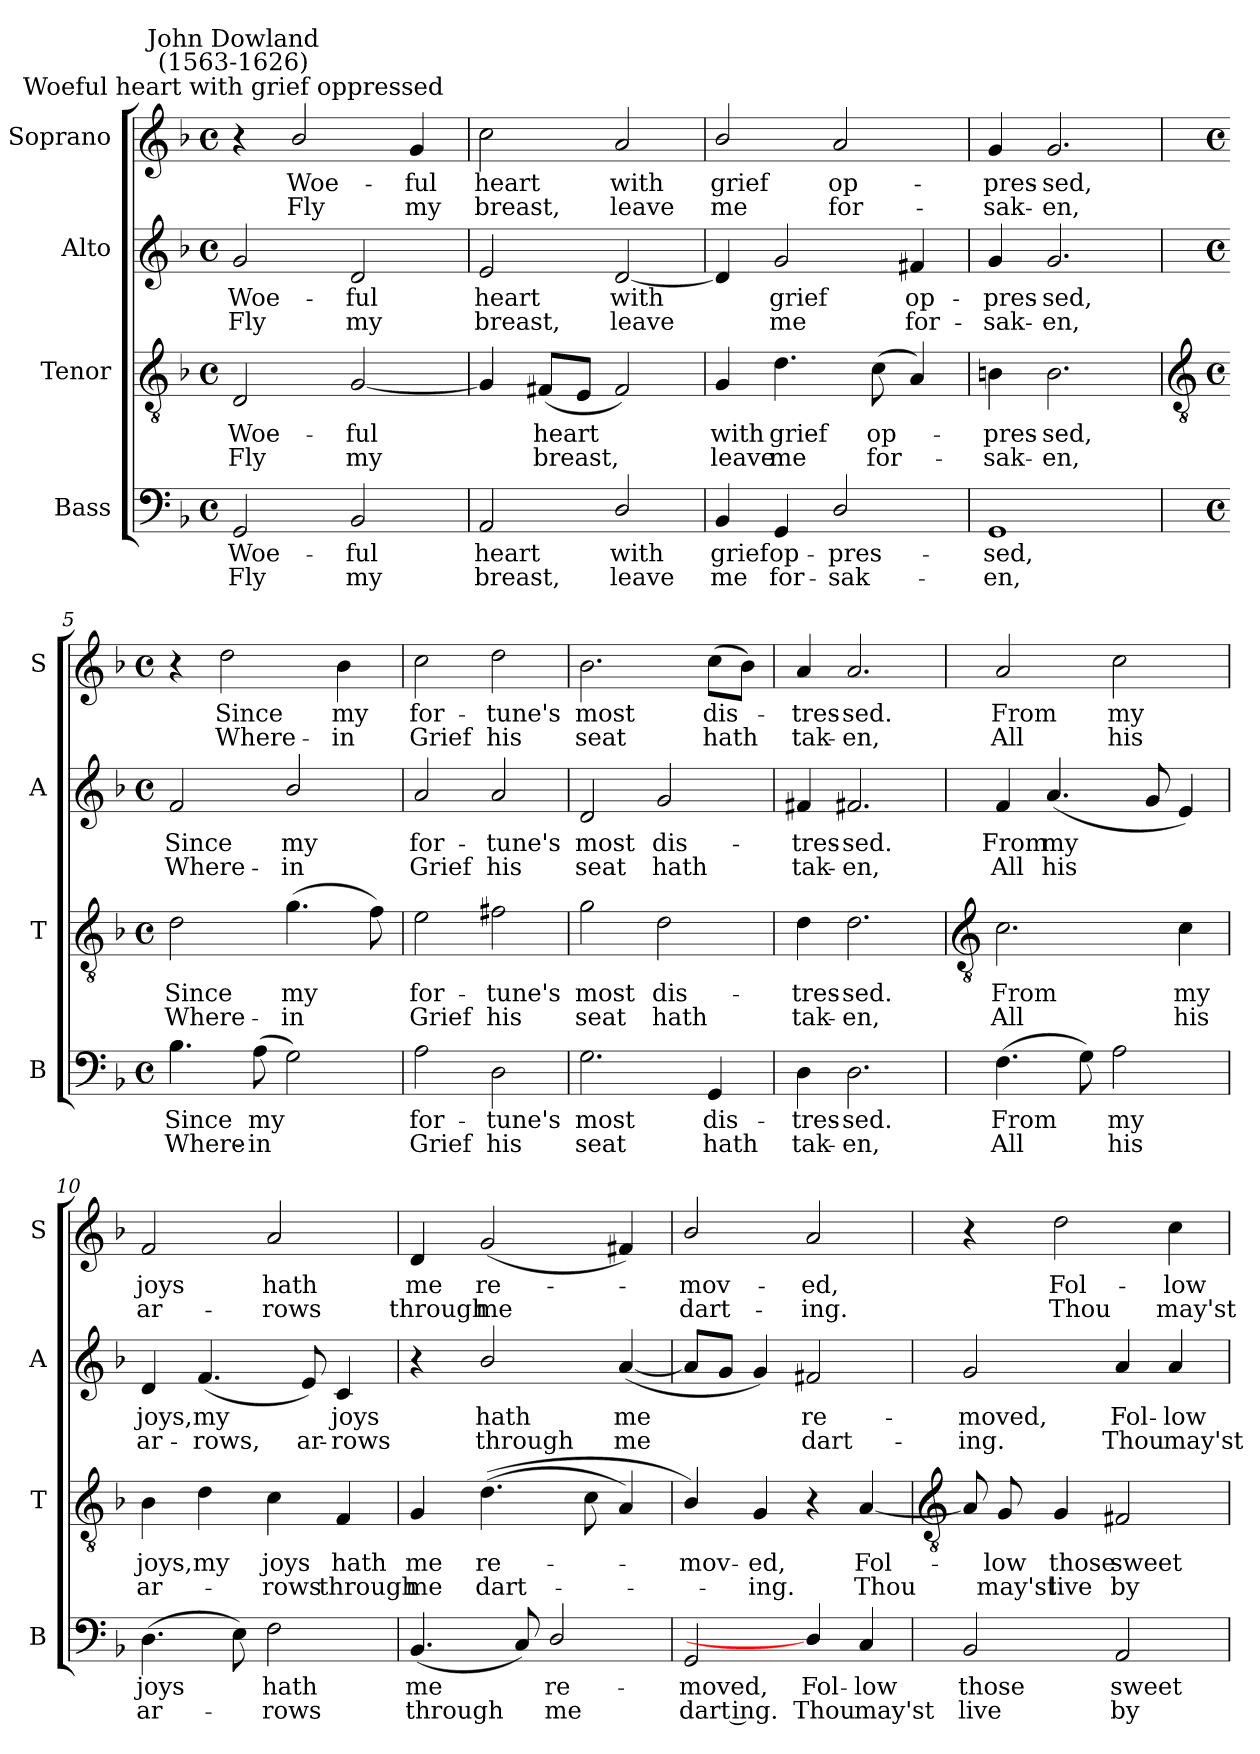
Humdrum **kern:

**kern	**text	**text	**kern	**text	**text	**kern	**text	**text	**kern	**text	**text
*part4	*part4	*part4	*part3	*part3	*part3	*part2	*part2	*part2	*part1	*part1	*part1
*staff4	*staff4	*staff4	*staff3	*staff3	*staff3	*staff2	*staff2	*staff2	*staff1	*staff1	*staff1
*I"Bass	*	*	*I"Tenor	*	*	*I"Alto	*	*	*I"Soprano	*	*
*I'B	*	*	*I'T	*	*	*I'A	*	*	*I'S	*	*
*clefF4	*	*	*clefGv2	*	*	*clefG2	*	*	*clefG2	*	*
*k[b-]	*	*	*k[b-]	*	*	*k[b-]	*	*	*k[b-]	*	*
*F:	*	*	*F:	*	*	*F:	*	*	*F:	*	*
*M4/4	*	*	*M4/4	*	*	*M4/4	*	*	*M4/4	*	*
*met(c)	*	*	*met(c)	*	*	*met(c)	*	*	*met(c)	*	*
=1	=1	=1	=1	=1	=1	=1	=1	=1	=1	=1	=1
!	!	!	!	!	!	!	!	!	!LO:TX:a:cj:t=Woeful heart with grief oppressed	!	!
!	!	!	!	!	!	!	!	!	!LO:TX:a:cj:t=John Dowland\n(1563-1626)	!	!
!	!LO:LY:b	!LO:LY:b	!	!LO:LY:b	!LO:LY:b	!	!LO:LY:b	!LO:LY:b	!	!	!
2GG	Woe-	-Fly	2D	Woe-	-Fly	2g	Woe-	-Fly	4r	.	.
!	!	!	!	!	!	!	!	!	!	!LO:LY:b	!LO:LY:b
.	.	.	.	.	.	.	.	.	2b-/	Woe-	-Fly
!	!LO:LY:b	!LO:LY:b	!	!LO:LY:b	!LO:LY:b	!	!LO:LY:b	!LO:LY:b	!	!	!
2BB-	ful	my	[2G	ful	my	2d	ful	my	.	.	.
!	!	!	!	!	!	!	!	!	!	!LO:LY:b	!LO:LY:b
.	.	.	.	.	.	.	.	.	4g	ful	my
=2	=2	=2	=2	=2	=2	=2	=2	=2	=2	=2	=2
!	!LO:LY:b	!LO:LY:b	!	!	!	!	!LO:LY:b	!LO:LY:b	!	!LO:LY:b	!LO:LY:b
2AA	heart	breast,	4G]	.	.	2e	heart	breast,	2cc	heart	breast,
!	!	!	!	!LO:LY:b	!LO:LY:b	!	!	!	!	!	!
.	.	.	(<8F#XL	heart	breast,	.	.	.	.	.	.
.	.	.	8EJ	.	.	.	.	.	.	.	.
!	!LO:LY:b	!LO:LY:b	!	!	!	!	!LO:LY:b	!LO:LY:b	!	!LO:LY:b	!LO:LY:b
2D/	with	leave	2F#)	.	.	[2d	with	leave	2a	with	leave
=3	=3	=3	=3	=3	=3	=3	=3	=3	=3	=3	=3
!	!LO:LY:b	!LO:LY:b	!	!LO:LY:b	!LO:LY:b	!	!	!	!	!LO:LY:b	!LO:LY:b
4BB-	grief	me	4G	with	leave	4d]	.	.	2b-/	grief	me
!	!LO:LY:b	!LO:LY:b	!	!LO:LY:b	!LO:LY:b	!	!LO:LY:b	!LO:LY:b	!	!	!
4GG	op-	-for-	4.d	grief	me	2g	grief	me	.	.	.
!	!LO:LY:b	!LO:LY:b	!	!	!	!	!	!	!	!LO:LY:b	!LO:LY:b
2D/	-pres-	-sak-	.	.	.	.	.	.	2a	op-	-for-
!	!	!	!	!LO:LY:b	!LO:LY:b	!	!	!	!	!	!
.	.	.	(<8cL	op-	for-	.	.	.	.	.	.
!	!	!	!	!	!	!	!LO:LY:b	!LO:LY:b	!	!	!
.	.	.	4A)	.	.	4f#X	op-	-for-	.	.	.
=4	=4	=4	=4	=4	=4	=4	=4	=4	=4	=4	=4
!	!LO:LY:b	!LO:LY:b	!	!LO:LY:b	!LO:LY:b	!	!LO:LY:b	!LO:LY:b	!	!LO:LY:b	!LO:LY:b
1GG	-sed,	en,	4Bn	pres-	-sak-	4g	-pres-	-sak-	4g	-pres-	-sak-
!	!	!	!	!LO:LY:b	!LO:LY:b	!	!LO:LY:b	!LO:LY:b	!	!LO:LY:b	!LO:LY:b
.	.	.	2.B	-sed,	en,	2.g	-sed,	en,	2.g	-sed,	en,
!!LO:LB:g=z
=5	=5	=5	=5	=5	=5	=5	=5	=5	=5	=5	=5
*	*	*	*clefGv2	*	*	*	*	*	*	*	*
*M4/4	*	*	*M4/4	*	*	*M4/4	*	*	*M4/4	*	*
*met(c)	*	*	*met(c)	*	*	*met(c)	*	*	*met(c)	*	*
!	!LO:LY:b	!LO:LY:b	!	!LO:LY:b	!LO:LY:b	!	!LO:LY:b	!LO:LY:b	!	!	!
4.B-	Since	Where-	2d	Since	Where-	2f	Since	Where-	4r	.	.
!	!	!	!	!	!	!	!	!	!	!LO:LY:b	!LO:LY:b
.	.	.	.	.	.	.	.	.	2dd	Since	Where-
!	!LO:LY:b	!LO:LY:b	!	!	!	!	!	!	!	!	!
(>8AL	-my	in	.	.	.	.	.	.	.	.	.
!	!	!	!	!LO:LY:b	!LO:LY:b	!	!LO:LY:b	!LO:LY:b	!	!	!
2G)	.	.	(>4.g	-my	in	2b-/	-my	in	.	.	.
!	!	!	!	!	!	!	!	!	!	!LO:LY:b	!LO:LY:b
.	.	.	.	.	.	.	.	.	4b-	-my	in
.	.	.	8f)	.	.	.	.	.	.	.	.
=6	=6	=6	=6	=6	=6	=6	=6	=6	=6	=6	=6
!	!LO:LY:b	!LO:LY:b	!	!LO:LY:b	!LO:LY:b	!	!LO:LY:b	!LO:LY:b	!	!LO:LY:b	!LO:LY:b
2A	for-	-Grief	2e	for-	-Grief	2a	for-	-Grief	2cc	for-	-Grief
!	!LO:LY:b	!LO:LY:b	!	!LO:LY:b	!LO:LY:b	!	!LO:LY:b	!LO:LY:b	!	!LO:LY:b	!LO:LY:b
2D	tune's	his	2f#X	tune's	his	2a	tune's	his	2dd	tune's	his
=7	=7	=7	=7	=7	=7	=7	=7	=7	=7	=7	=7
!	!LO:LY:b	!LO:LY:b	!	!LO:LY:b	!LO:LY:b	!	!LO:LY:b	!LO:LY:b	!	!LO:LY:b	!LO:LY:b
2.G	most	seat	2g	most	seat	2d	most	seat	2.b-	most	seat
!	!	!	!	!LO:LY:b	!LO:LY:b	!	!LO:LY:b	!LO:LY:b	!	!	!
.	.	.	2d	dis-	-hath	2g	dis-	-hath	.	.	.
!	!LO:LY:b	!LO:LY:b	!	!	!	!	!	!	!	!LO:LY:b	!LO:LY:b
4GG	dis-	-hath	.	.	.	.	.	.	(>8ccL	dis-	hath
.	.	.	.	.	.	.	.	.	8b-J)	.	.
=8	=8	=8	=8	=8	=8	=8	=8	=8	=8	=8	=8
!	!LO:LY:b	!LO:LY:b	!	!LO:LY:b	!LO:LY:b	!	!LO:LY:b	!LO:LY:b	!	!LO:LY:b	!LO:LY:b
4D	tres-	-tak-	4d	tres-	-tak-	4f#X	tres-	-tak-	4a	tres-	-tak-
!	!LO:LY:b	!LO:LY:b	!	!LO:LY:b	!LO:LY:b	!	!LO:LY:b	!LO:LY:b	!	!LO:LY:b	!LO:LY:b
2.D	-sed.	en,	2.d	-sed.	en,	2.f#X	-sed.	en,	2.a	-sed.	en,
!!LO:LB:g=z
=9	=9	=9	=9	=9	=9	=9	=9	=9	=9	=9	=9
*	*	*	*clefGv2	*	*	*	*	*	*	*	*
!	!LO:LY:b	!LO:LY:b	!	!LO:LY:b	!LO:LY:b	!	!LO:LY:b	!LO:LY:b	!	!LO:LY:b	!LO:LY:b
(>4.F	From	All	2.c	From	All	4f	From	All	2a	From	All
!	!	!	!	!	!	!	!LO:LY:b	!LO:LY:b	!	!	!
.	.	.	.	.	.	(<4.a	my	his	.	.	.
8G)	.	.	.	.	.	.	.	.	.	.	.
!	!LO:LY:b	!LO:LY:b	!	!	!	!	!	!	!	!LO:LY:b	!LO:LY:b
2A	my	his	.	.	.	.	.	.	2cc	my	his
.	.	.	.	.	.	8g	.	.	.	.	.
!	!	!	!	!LO:LY:b	!LO:LY:b	!	!	!	!	!	!
.	.	.	4c	my	his	4e)	.	.	.	.	.
=10	=10	=10	=10	=10	=10	=10	=10	=10	=10	=10	=10
!	!LO:LY:b	!LO:LY:b	!	!LO:LY:b	!LO:LY:b	!	!LO:LY:b	!LO:LY:b	!	!LO:LY:b	!LO:LY:b
(>4.D	joys	ar-	4B-	joys,	ar-	4d	joys,	ar-	2f	joys	ar-
!	!	!	!	!LO:LY:b	!	!	!LO:LY:b	!LO:LY:b	!	!	!
.	.	.	4d	-my	.	(<4.f	-my	rows,	.	.	.
8E)	.	.	.	.	.	.	.	.	.	.	.
!	!LO:LY:b	!LO:LY:b	!	!LO:LY:b	!LO:LY:b	!	!	!	!	!LO:LY:b	!LO:LY:b
2F	hath	rows	4c	joys	rows	.	.	.	2a	-hath	rows
!	!	!	!	!	!	!	!	!LO:LY:b	!	!	!
.	.	.	.	.	.	8e)	.	ar-	.	.	.
!	!	!	!	!LO:LY:b	!LO:LY:b	!	!LO:LY:b	!LO:LY:b	!	!	!
.	.	.	4F	hath	through	4c	-joys	rows	.	.	.
=11	=11	=11	=11	=11	=11	=11	=11	=11	=11	=11	=11
!	!LO:LY:b	!LO:LY:b	!	!LO:LY:b	!LO:LY:b	!	!	!	!	!LO:LY:b	!LO:LY:b
(<4.BB-	me	through	4G	me	me	4r	.	.	4d	me	through
!	!	!	!	!LO:LY:b	!LO:LY:b	!	!LO:LY:b	!LO:LY:b	!	!LO:LY:b	!LO:LY:b
.	.	.	(>(>4.d	re-	dart-	2b-/	hath	through	(<2g	re-	me
8C)	.	.	.	.	.	.	.	.	.	.	.
!	!LO:LY:b	!LO:LY:b	!	!	!	!	!	!	!	!	!
2D/	re-	-me	.	.	.	.	.	.	.	.	.
.	.	.	8c	.	.	.	.	.	.	.	.
!	!	!	!	!	!	!	!LO:LY:b	!LO:LY:b	!	!	!
.	.	.	4A)	.	.	(<[4a	me	me	4f#X)	.	.
=12	=12	=12	=12	=12	=12	=12	=12	=12	=12	=12	=12
!	!LO:LY:b	!LO:LY:b	!	!LO:LY:b	!	!	!	!	!	!LO:LY:b	!LO:LY:b
2GG	moved,	dart ing.	4B-/)	mov-	.	8aL]	.	.	2b-/	mov-	-dart-
.	.	.	.	.	.	8gJ	.	.	.	.	.
!	!	!	!	!LO:LY:b	!LO:LY:b	!	!	!	!	!	!
.	.	.	4G	-ed,	ing.	4g)	.	.	.	.	.
!	!LO:LY:b	!LO:LY:b	!	!	!	!	!LO:LY:b	!LO:LY:b	!	!LO:LY:b	!LO:LY:b
4D/]	Fol-	-Thou	4r	.	.	2f#X	re-	-dart-	2a	-ed,	ing.
!	!LO:LY:b	!LO:LY:b	!	!LO:LY:b	!LO:LY:b	!	!	!	!	!	!
4C	low	may'st	[4A	Fol-	Thou	.	.	.	.	.	.
!!LO:LB:g=z
=13	=13	=13	=13	=13	=13	=13	=13	=13	=13	=13	=13
*	*	*	*clefGv2	*	*	*	*	*	*	*	*
!	!LO:LY:b	!LO:LY:b	!	!	!	!	!LO:LY:b	!LO:LY:b	!	!	!
2BB-	those	live	8A]	.	.	2g	-moved,	ing.	4r	.	.
!	!	!	!	!LO:LY:b	!LO:LY:b	!	!	!	!	!	!
.	.	.	8G	low	may'st	.	.	.	.	.	.
!	!	!	!	!LO:LY:b	!LO:LY:b	!	!	!	!	!LO:LY:b	!LO:LY:b
.	.	.	4G	those	live	.	.	.	2dd	Fol-	-Thou
!	!LO:LY:b	!LO:LY:b	!	!LO:LY:b	!LO:LY:b	!	!LO:LY:b	!LO:LY:b	!	!	!
2AA	sweet	by	2F#X	sweet	by	4a	Fol-	-Thou	.	.	.
!	!	!	!	!	!	!	!LO:LY:b	!LO:LY:b	!	!LO:LY:b	!LO:LY:b
.	.	.	.	.	.	4a	low	may'st	4cc	low	may'st
=	=	=	=	=	=	=	=	=	=	=	=
*-	*-	*-	*-	*-	*-	*-	*-	*-	*-	*-	*-
